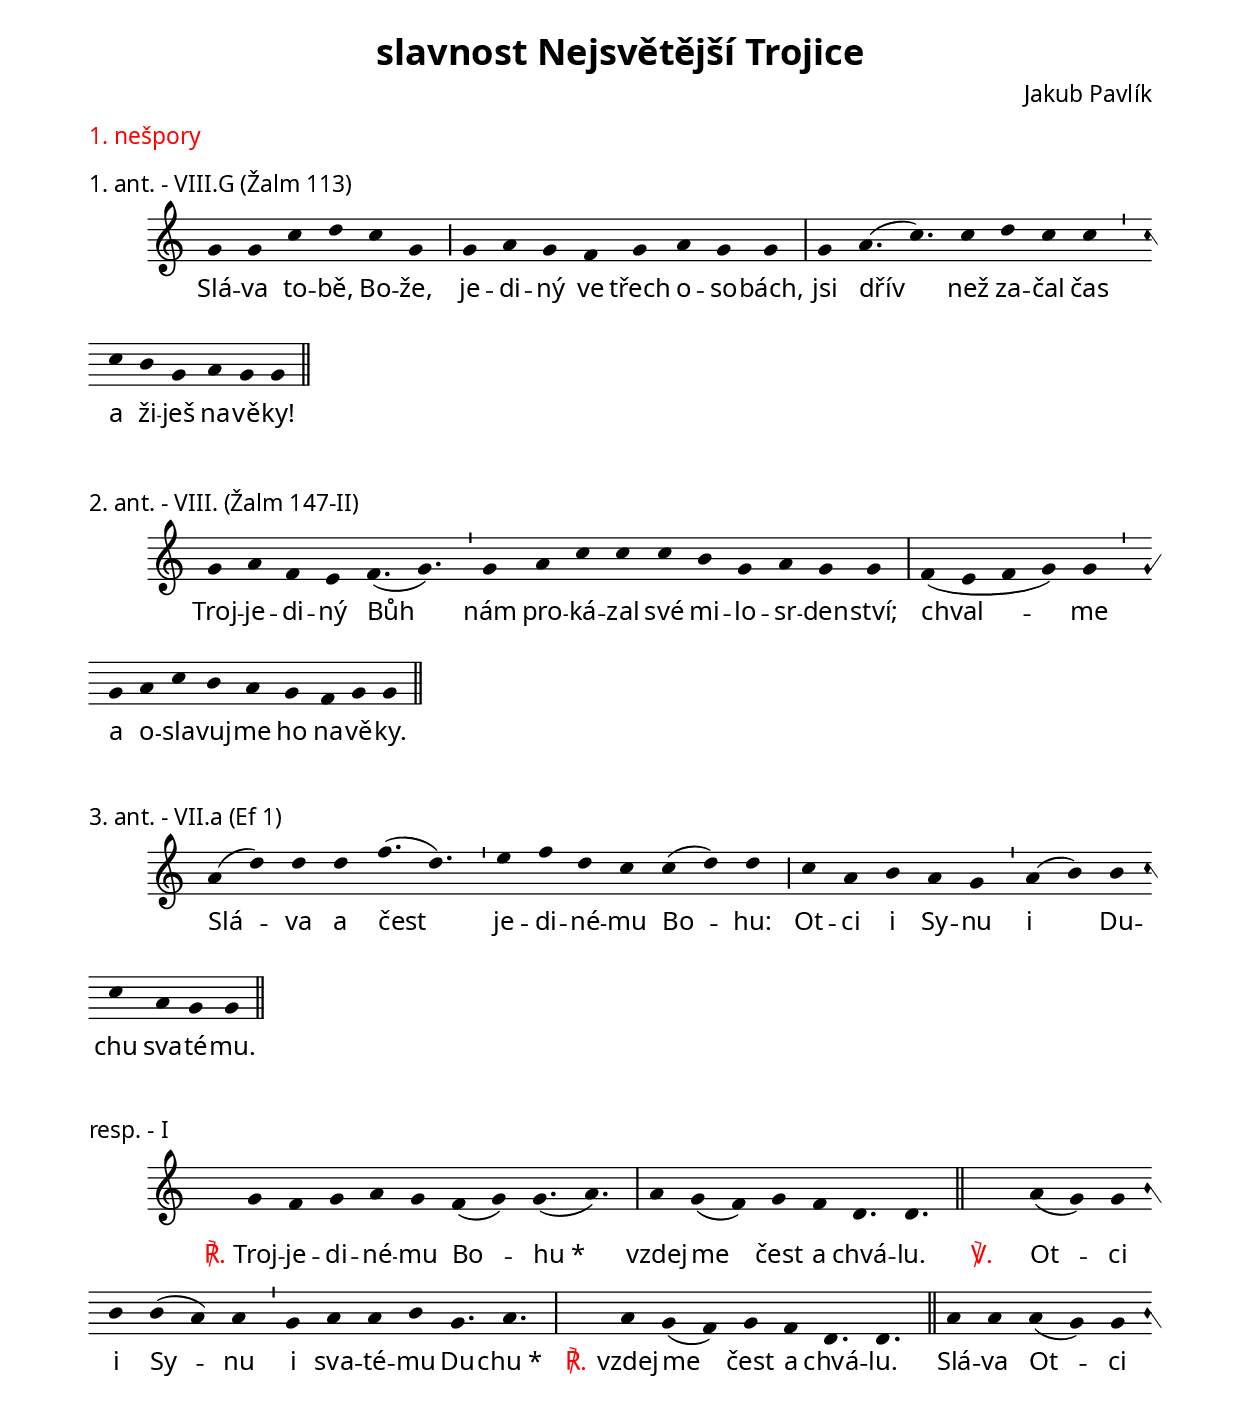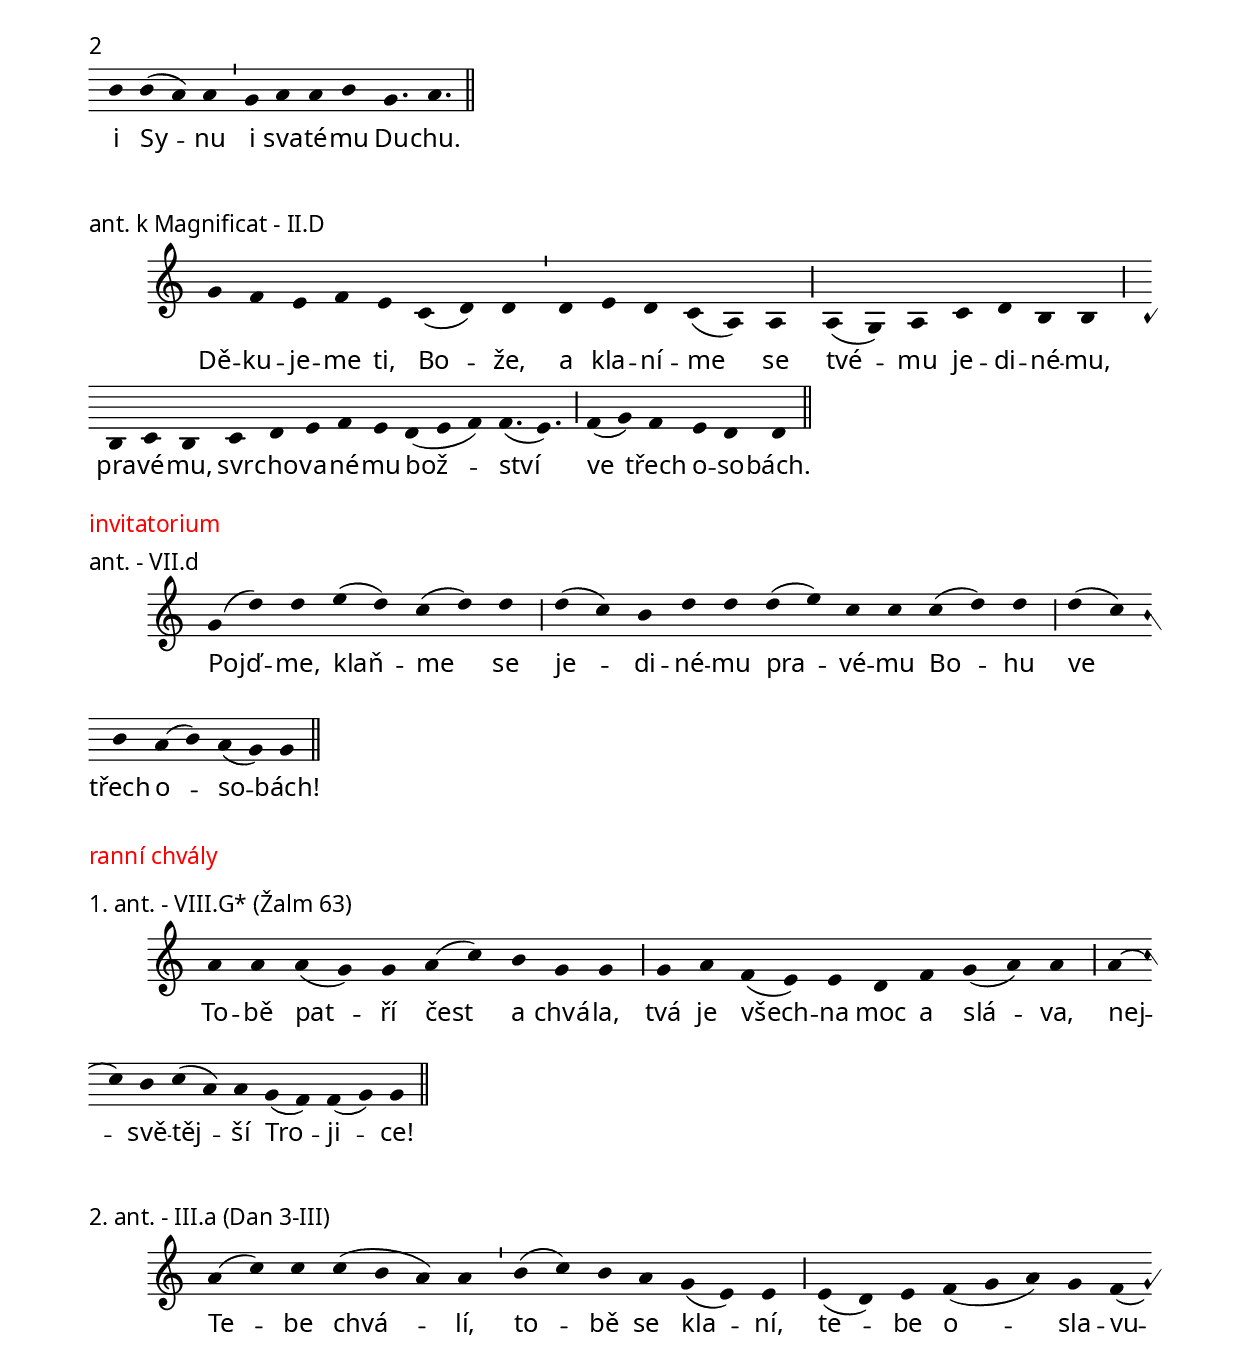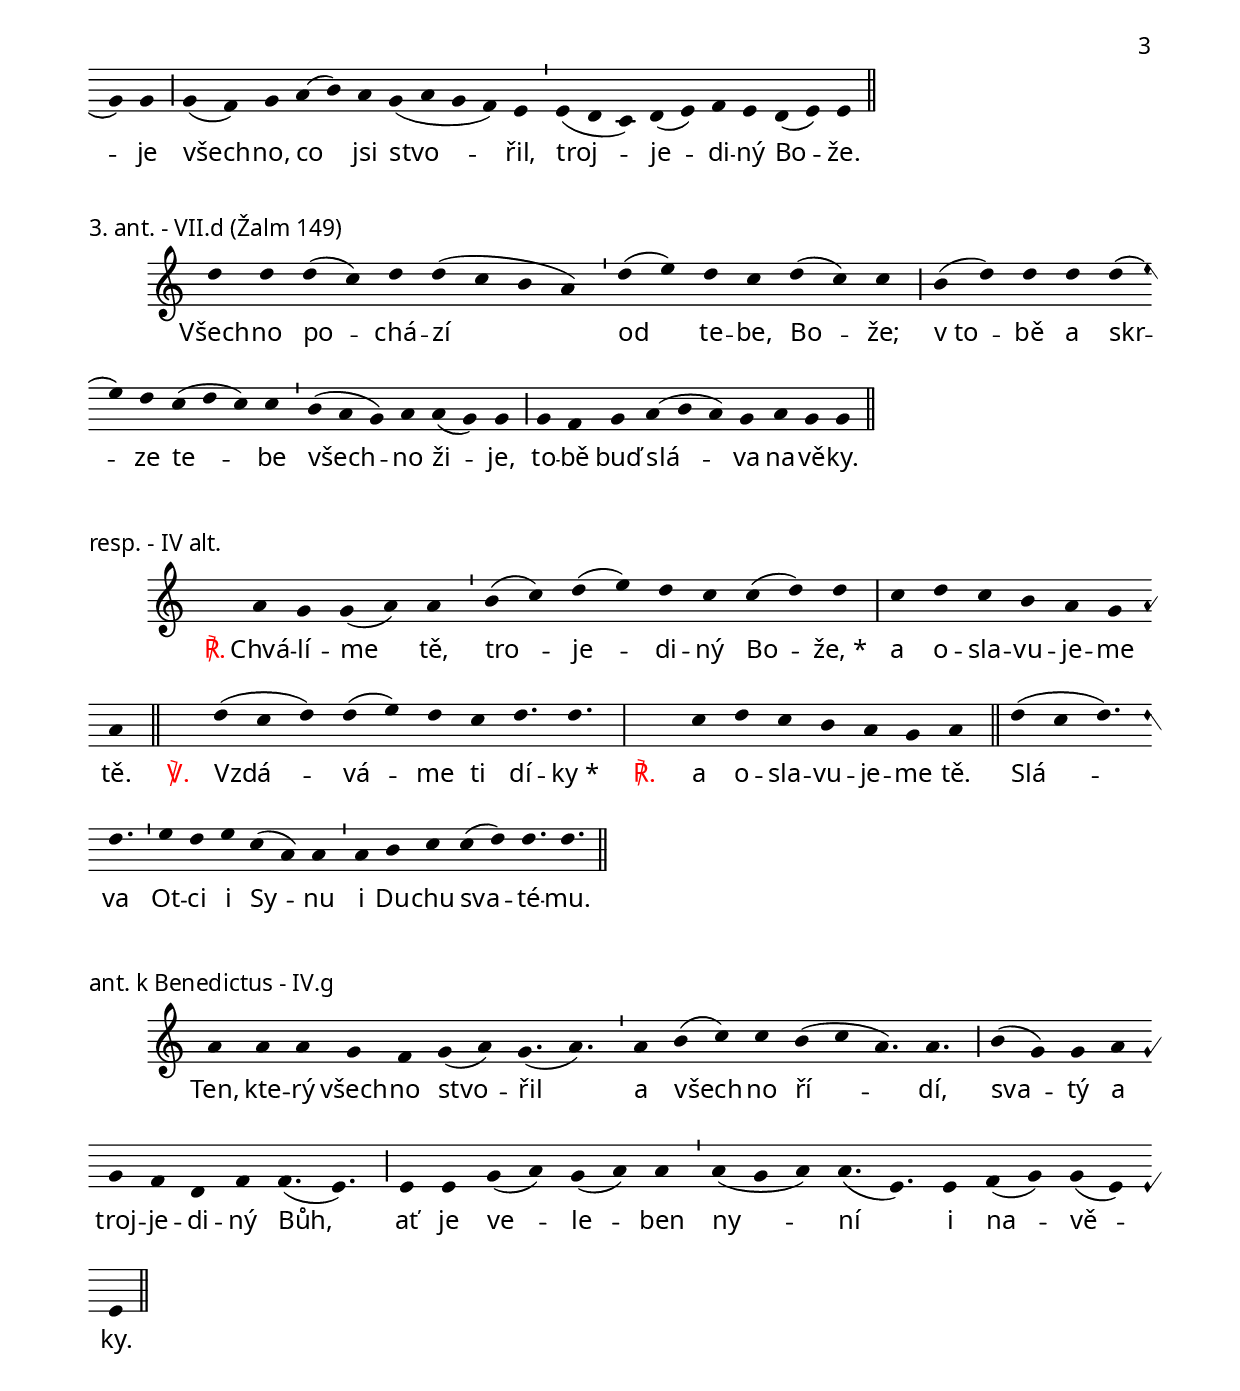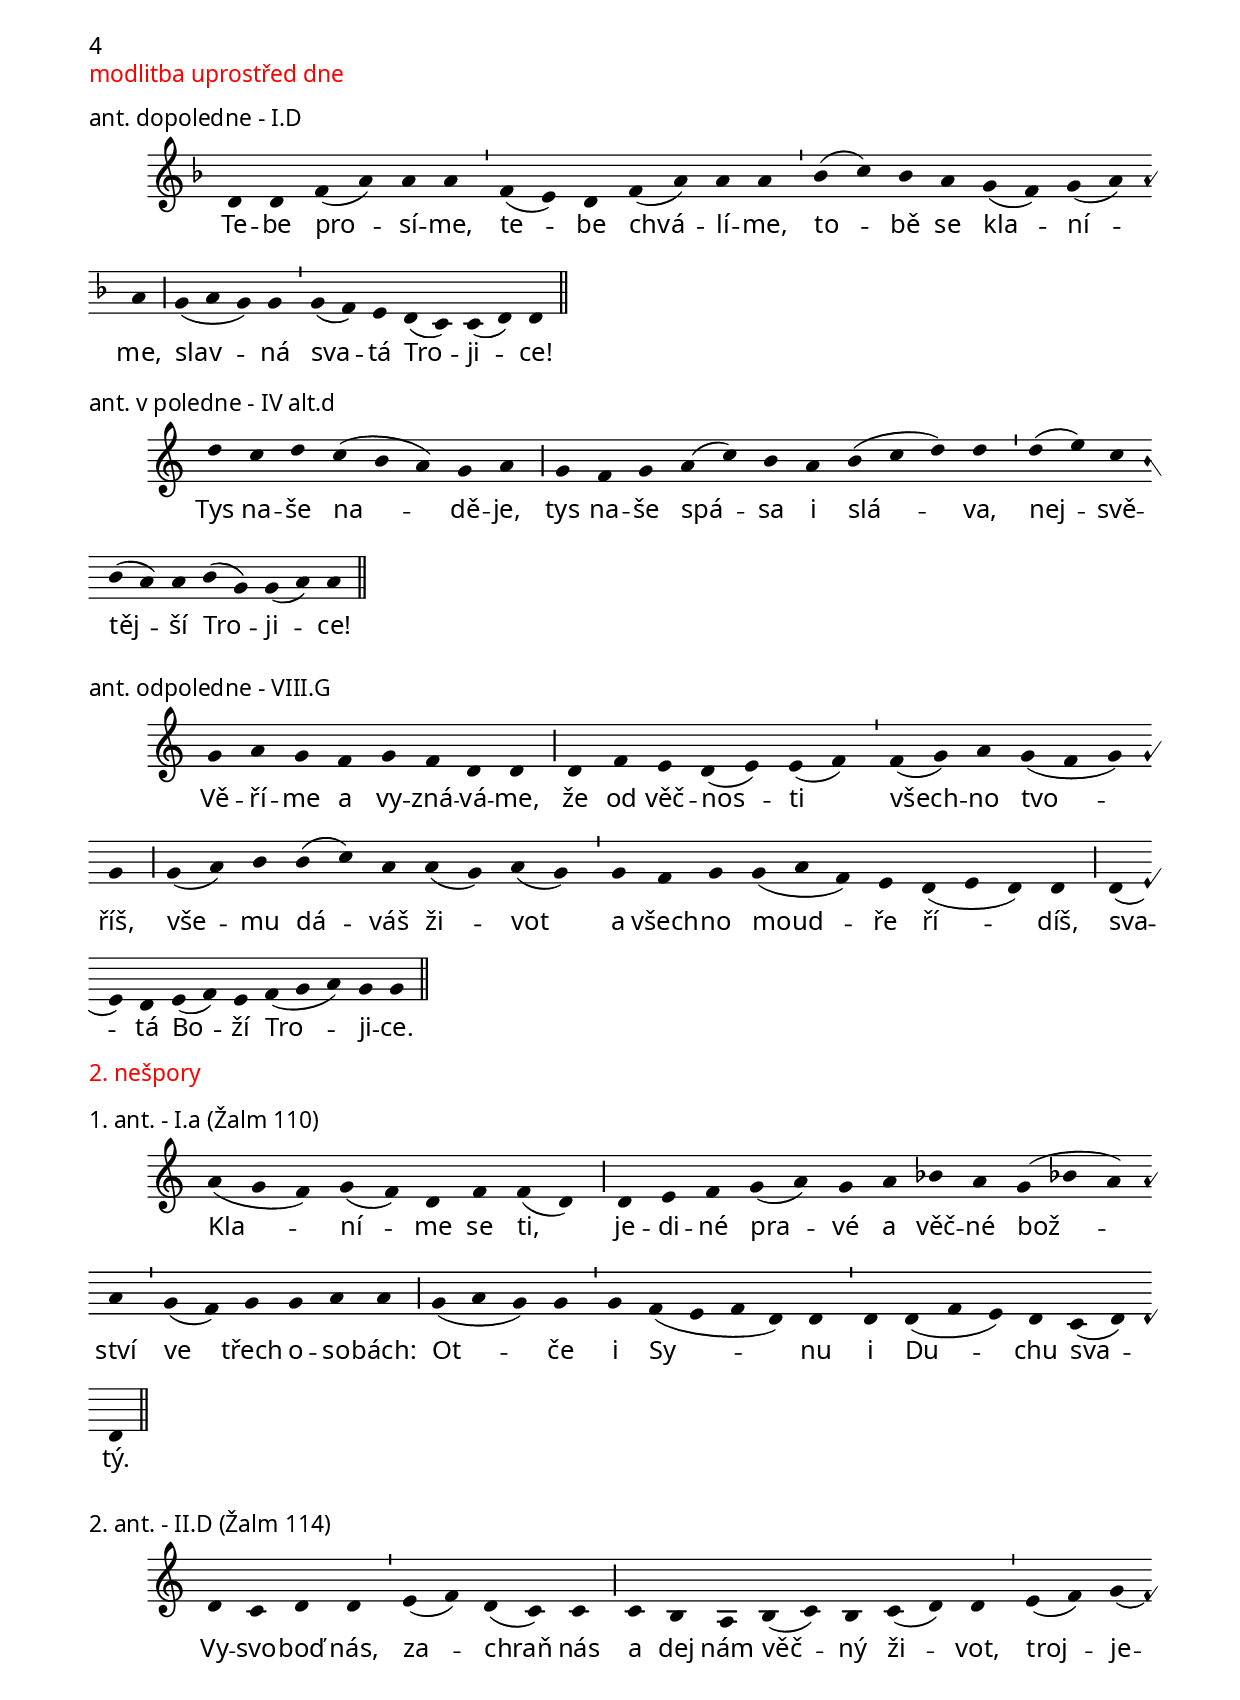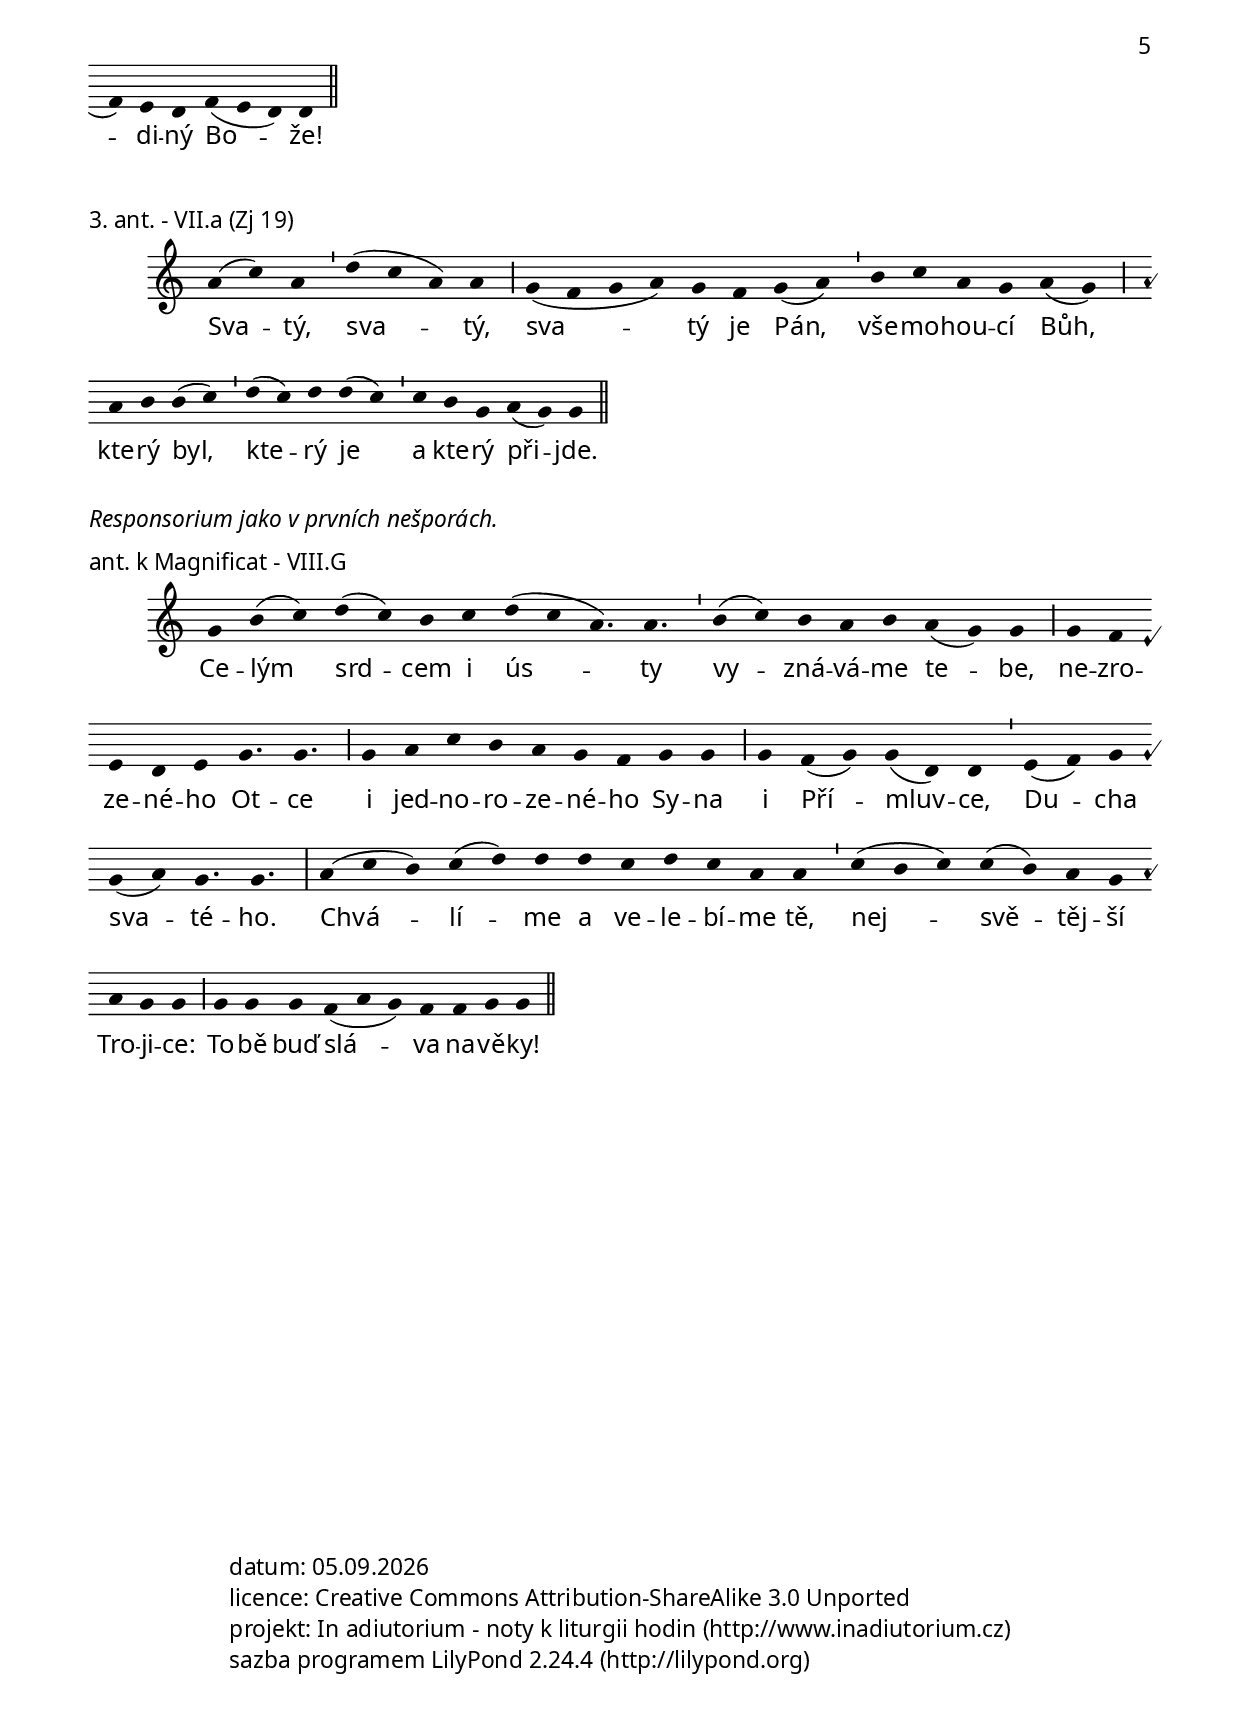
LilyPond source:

\version "2.14.2"

\header {
  title = "slavnost Nejsvětější Trojice"
  composer = "Jakub Pavlík"
}

\include "spolecne.ly"
\include "dilyresponsorii.ly"

\markup {\nadpisHodinka {"1. nešpory"}}

\score {
  \relative c'' {
    \choralniRezim
    g4 g c d c g \barMaior
    g a g f g a g g \barMax
    g a4.( c) c4 d c c \barMin
    c b g a g g \barFinalis
  }
  \addlyrics {
    Slá -- va to -- bě, Bo -- že,
    je -- di -- ný ve třech o -- so -- bách,
    jsi dřív než za -- čal čas
    a ži -- ješ na -- vě -- ky!
  }
  \header {
    quid = "1. ant."
    modus = "VIII"
    differentia = "G" 
    psalmus = "Žalm 113"
    id = ""
    piece = \markup {\sestavTitulek}
  }
}

\score {
  \relative c'' {
    \choralniRezim
    g4 a f e f4.( g) \barMin
    g4 a c c c b g a g g \barMax
    f( e f g) g \barMin g a c b a g f g g \barFinalis
  }
  \addlyrics {
    Troj -- je -- di -- ný Bůh
    nám pro -- ká -- zal své mi -- lo -- sr -- den -- ství;
    chval -- me a o -- sla -- vuj -- me ho na -- vě -- ky.
  }
  \header {
    quid = "2. ant."
    modus = "VIII"
    differentia = "" 
    psalmus = "Žalm 147-II"
    id = ""
    piece = \markup {\sestavTitulek}
  }
}

\score {
  \relative c'' {
    \choralniRezim
    a4( d) d d f4.( d) \barMin e4 f d c c( d) d \barMaior
    c a b a g \barMin a( b) b c a g g \barFinalis
  }
  \addlyrics {
    Slá -- va a čest je -- di -- né -- mu Bo -- hu:
    Ot -- ci i Sy -- nu i Du -- chu sva -- té -- mu.
  }
  \header {
    quid = "3. ant."
    modus = "VII"
    differentia = "a" 
    psalmus = "Ef 1"
    id = ""
    piece = \markup {\sestavTitulek}
  }
}

\score {
  \relative c' {
    \choralniRezim
    
    % R
    \neviditelna f
    g f g a g f( g) g4.( a) \barMax
    a4 g( f) g f d4. d \barFinalis
    % V
    \neviditelna a
    a'4( g) g b b( a) a \barMin g a a b g4. a \barMax
    % R
    \neviditelna a
    a4 g( f) g f d4. d \barFinalis
    % Slava - melodie i text temer totozny s versem
    a'4 a a( g) g b b( a) a \barMin g a a b g4. a \barFinalis
  }
  \addlyrics {
    \Response Troj -- je -- di -- né -- mu Bo -- hu_*
    vzdej -- me čest a chvá -- lu.
    \Verse Ot -- ci i Sy -- nu i sva -- té -- mu Du -- chu_*
    \Response vzdej -- me čest a chvá -- lu.
    % Pozmeneny text doxologie
    Slá -- va Ot -- ci i Sy -- nu i sva -- té -- mu Du -- chu.
  }
  \header {
    quid = "resp."
    modus = "I"
    id = ""
    piece = \markup {\sestavTitulekResp}
  }
}

\score {
  \relative c'' {
    \choralniRezim
    g4 f e f e c( d) d \barMin
    d e d c( a) a \barMaior
    a( g) a c d b b \barMaior
    b c b c d e f e d( e f) f4.( e) \barMaior
    f4( g) f e d d \barFinalis
  }
  \addlyrics {
    Dě -- ku -- je -- me ti, Bo -- že,
    a kla -- ní -- me se
    tvé -- mu je -- di -- né -- mu, 
    pra -- vé -- mu, svr -- cho -- va -- né -- mu bož -- ství
    ve třech o -- so -- bách.
  }
  \header {
    quid = "ant. k Magnificat"
    modus = "II"
    differentia = "D" 
    psalmus = ""
    id = ""
    piece = \markup {\sestavTitulekBezZalmu}
  }
}

\markup {\nadpisHodinka {"invitatorium"}}

\score {
  \relative c'' {
    \choralniRezim
    g( d') d e( d) c( d) d \barMaior
    d( c) b d d d( e) c c c( d) d \barMaior
    d( c) b a( b) a( g) g \barFinalis
  }
  \addlyrics {
    Pojď -- me, klaň -- me se
    je -- di -- né -- mu pra -- vé -- mu Bo -- hu
    ve třech o -- so -- bách!
  }
  \header {
    quid = "ant."
    modus = "VII"
    differentia = "d" 
    psalmus = ""
    id = ""
    piece = \markup {\sestavTitulekBezZalmu}
  }
}

\markup {\nadpisHodinka {"ranní chvály"}}

\score {
  \relative c'' {
    \choralniRezim
    a4 a a( g) g a( c) b g g \barMaior
    g a f( e) e d f g( a) a \barMaior
    a( c) b c( a) a g( f) f( g) g \barFinalis
  }
  \addlyrics {
    To -- bě pat -- ří čest a chvá -- la,
    tvá je všech -- na moc a slá -- va,
    nej -- svě -- těj -- ší Tro -- ji -- ce!
  }
  \header {
    quid = "1. ant."
    modus = "VIII"
    differentia = "G*" 
    psalmus = "Žalm 63"
    id = ""
    piece = \markup {\sestavTitulek}
  }
}

\score {
  \relative c'' {
    \choralniRezim
    a4( c) c c( b a) a \barMin
    b( c) b a g( e) e \barMaior
    e( d) e f( g a) g f( g) g \barMaior
    g( f) g a( b) a g( a g f) e \barMin
    e( d c) d( e) f e d( e) e \barFinalis
  }
  \addlyrics {
    Te -- be chvá -- lí,
    to -- bě se kla -- ní,
    te -- be o -- sla -- vu -- je
    
    všech -- no, co jsi stvo -- řil,
    troj -- je -- di -- ný Bo -- že.
  }
  \header {
    quid = "2. ant."
    modus = "III"
    differentia = "a" 
    psalmus = "Dan 3-III"
    id = ""
    piece = \markup {\sestavTitulek}
  }
}

\score {
  \relative c'' {
    \choralniRezim
    d4 d d( c) d d( c b a) \barMin d( e) d c d( c) c \barMaior
    b( d) d d d( e) d c( d c) c \barMin b( a g) a a( g) g \barMaior
    g f g a( b a) g a g g \barFinalis
  }
  \addlyrics {
    Všech -- no po -- chá -- zí od te -- be, Bo -- že;
    v_to -- bě a skr -- ze te -- be všech -- no ži -- je,
    to -- bě buď slá -- va na -- vě -- ky.
  }
  \header {
    quid = "3. ant."
    modus = "VII"
    differentia = "d" 
    psalmus = "Žalm 149"
    id = ""
    piece = \markup {\sestavTitulek}
  }
}

\score {
  \relative c'' {
    \choralniRezim
    
    % R
    \neviditelna a
    a g g( a) a \barMin b( c) d( e) d c c( d) d \barMax
    c4 d c b a g a \barFinalis
    % V
    \neviditelna d
    d4( c d) d( e) d c d4. d \barMax
    % R
    \neviditelna d
    c4 d c b a g a \barFinalis
    % Slava
    d4( c d4.) d \barMin e4 d e c( a) a \barMin a b c c( d) d4. d \barFinalis
  }
  \addlyrics {
    \Response Chvá -- lí -- me tě, tro -- je -- di -- ný Bo -- že,_*
    a o -- sla -- vu -- je -- me tě.
    \Verse Vzdá -- vá -- me ti dí -- ky_*
    \Response a o -- sla -- vu -- je -- me tě.
    \textRespDoxologie
  }
  \header {
    quid = "resp."
    modus = "IV alt."
    id = ""
    piece = \markup {\sestavTitulekResp}
  }
}

\score {
  \relative c'' {
    \choralniRezim
    a4 a a g f g( a) g4.( a) \barMin
    a4 b( c) c b( c a4.) a \barMaior
    b4( g) g a g f d f f4.( e) \barMaior
    e4 e g( a) g( a) a \barMin a( g a) a4.( e) e4 f( g) g( e) e \barFinalis
  }
  \addlyrics {
    Ten, kte -- rý všech -- no stvo -- řil
    a všech -- no ří -- dí,
    sva -- tý a troj -- je -- di -- ný Bůh,
    ať je ve -- le -- ben ny -- ní i na -- vě -- ky.
  }
  \header {
    quid = "ant. k Benedictus"
    modus = "IV"
    differentia = "g" 
    psalmus = ""
    id = ""
    piece = \markup {\sestavTitulekBezZalmu}
  }
}

\pageBreak % ZLOM

\markup {\nadpisHodinka {"modlitba uprostřed dne"}}

\score {
  \relative c' {
    \choralniRezim
    \key f \major
    d4 d f( a) a a \barMin
    f( e) d f( a) a a \barMin
    bes( c) bes a g( f) g( a) a \barMaior
    g( a g) g \barMin g( f) e d( c) c( d) d \barFinalis
  }
  \addlyrics {
    Te -- be pro -- sí -- me,
    te -- be chvá -- lí -- me,
    to -- bě se kla -- ní -- me,
    slav -- ná sva -- tá Tro -- ji -- ce!
  }
  \header {
    quid = "ant. dopoledne"
    modus = "I"
    differentia = "D" 
    psalmus = ""
    id = ""
    piece = \markup {\sestavTitulekBezZalmu}
  }
}

\score {
  \relative c'' {
    \choralniRezim
    d4 c d c( b a) g a \barMaior
    g f g a( c) b a b( c d) d \barMin
    d( e) c b( a) a b( g) g( a) a \barFinalis
  }
  \addlyrics {
    Tys na -- še na -- dě -- je,
    tys na -- še spá -- sa i slá -- va,
    nej -- svě -- těj -- ší Tro -- ji -- ce!
  }
  \header {
    quid = "ant. v poledne"
    modus = "IV alt"
    differentia = "d" 
    psalmus = ""
    id = ""
    piece = \markup {\sestavTitulekBezZalmu}
  }
}

\score {
  \relative c'' {
    \choralniRezim
    g4 a g f g f d d \barMaior
    d f e d( e) e( f) \barMin f( g) a g( f g) g \barMaior
    g( a) b b( c) a a( g) a( g) \barMin
    g f g g( a f) e d( e d) d \barMaior
    d( e) d e( f) e f( g a) g g \barFinalis
  }
  \addlyrics {
    Vě -- ří -- me a vy -- zná -- vá -- me,
    že od věč -- nos -- ti všech -- no tvo -- říš,
    vše -- mu dá -- váš ži -- vot
    a všech -- no moud -- ře ří -- díš,
    sva -- tá Bo -- ží Tro -- ji -- ce.
  }
  \header {
    quid = "ant. odpoledne"
    modus = "VIII"
    differentia = "G" 
    psalmus = ""
    id = ""
    piece = \markup {\sestavTitulekBezZalmu}
  }
}

\markup {\nadpisHodinka {"2. nešpory"}}

\score {
  \relative c'' {
    \choralniRezim
    a4( g f) g( f) d f f( d) \barMaior
    d e f g( a) g a bes a g( bes a) a \barMin
    g( f) g g a a \barMaior
    g( a g) g \barMin g f( e f d) d \barMin d d( f e) d c( d) d \barFinalis
  }
  \addlyrics {
    Kla -- ní -- me se ti,
    je -- di -- né pra -- vé a věč -- né bož -- ství
    ve třech o -- so -- bách:
    Ot -- če i Sy -- nu i Du -- chu sva -- tý.
  }
  \header {
    quid = "1. ant."
    modus = "I"
    differentia = "a" 
    psalmus = "Žalm 110"
    id = ""
    piece = \markup {\sestavTitulek}
  }
}

\score {
  \relative c' {
    \choralniRezim
    d4 c d d \barMin e( f) d( c) c \barMaior
    c b a b( c) b c( d) d \barMin
    e( f) g( f) e d f( e d) d \barFinalis
  }
  \addlyrics {
    Vy -- svo -- boď nás, za -- chraň nás
    a dej nám věč -- ný ži -- vot,
    troj -- je -- di -- ný Bo -- že!
  }
  \header {
    quid = "2. ant."
    modus = "II"
    differentia = "D" 
    psalmus = "Žalm 114"
    id = ""
    piece = \markup {\sestavTitulek}
  }
}

% !!! V modu VII jeste kantikum ze Zj 19 nemam!

\score {
  \relative c'' {
    \choralniRezim
    a4( c) a \barMin d( c a) a \barMaior
    g( f g a) g f g( a) \barMin b c a g a( g) \barMaior
    a b b( c) \barMin d( c) d d( c) \barMin
    c b g a( g) g \barFinalis
  }
  \addlyrics {
    Sva -- tý, sva -- tý, 
    sva -- tý je Pán, vše -- mo -- hou -- cí Bůh,
    kte -- rý byl, kte -- rý je 
    a kte -- rý při -- jde.
  }
  \header {
    quid = "3. ant."
    modus = "VII"
    differentia = "a" 
    psalmus = "Zj 19"
    id = ""
    piece = \markup {\sestavTitulek}
  }
}

\markup\italic{Responsorium jako v prvních nešporách.}

\score {
  \relative c'' {
    \choralniRezim
    g4 b( c) d( c) b c d( c a4.) a \barMin 
    b4( c) b a b a( g) g \barMaior
    g f e d e g4. g \barMaior 
    g4 a c b a g f g g \barMaior
    g f( g) g( d) d \barMin e( f) g g( a) g4. g \barMax
    
    a4( c b) c( d) d d c d c a a \barMin
    c( b c) c( b) a g a g g \barMaior
    g g g f( a g) f f g g \barFinalis
  }
  \addlyrics {
    Ce -- lým srd -- cem i ús -- ty
    vy -- zná -- vá -- me te -- be,
    ne -- zro -- ze -- né -- ho Ot -- ce
    i jed -- no -- ro -- ze -- né -- ho Sy -- na
    i Pří -- mluv -- ce, Du -- cha sva -- té -- ho.
    
    Chvá -- lí -- me a ve -- le -- bí -- me tě,
    nej -- svě -- těj -- ší Tro -- ji -- ce:
    To -- bě buď slá -- va na -- vě -- ky!
  }
  \header {
    quid = "ant. k Magnificat"
    modus = "VIII"
    differentia = "G" 
    psalmus = ""
    id = ""
    piece = \markup {\sestavTitulekBezZalmu}
  }
}